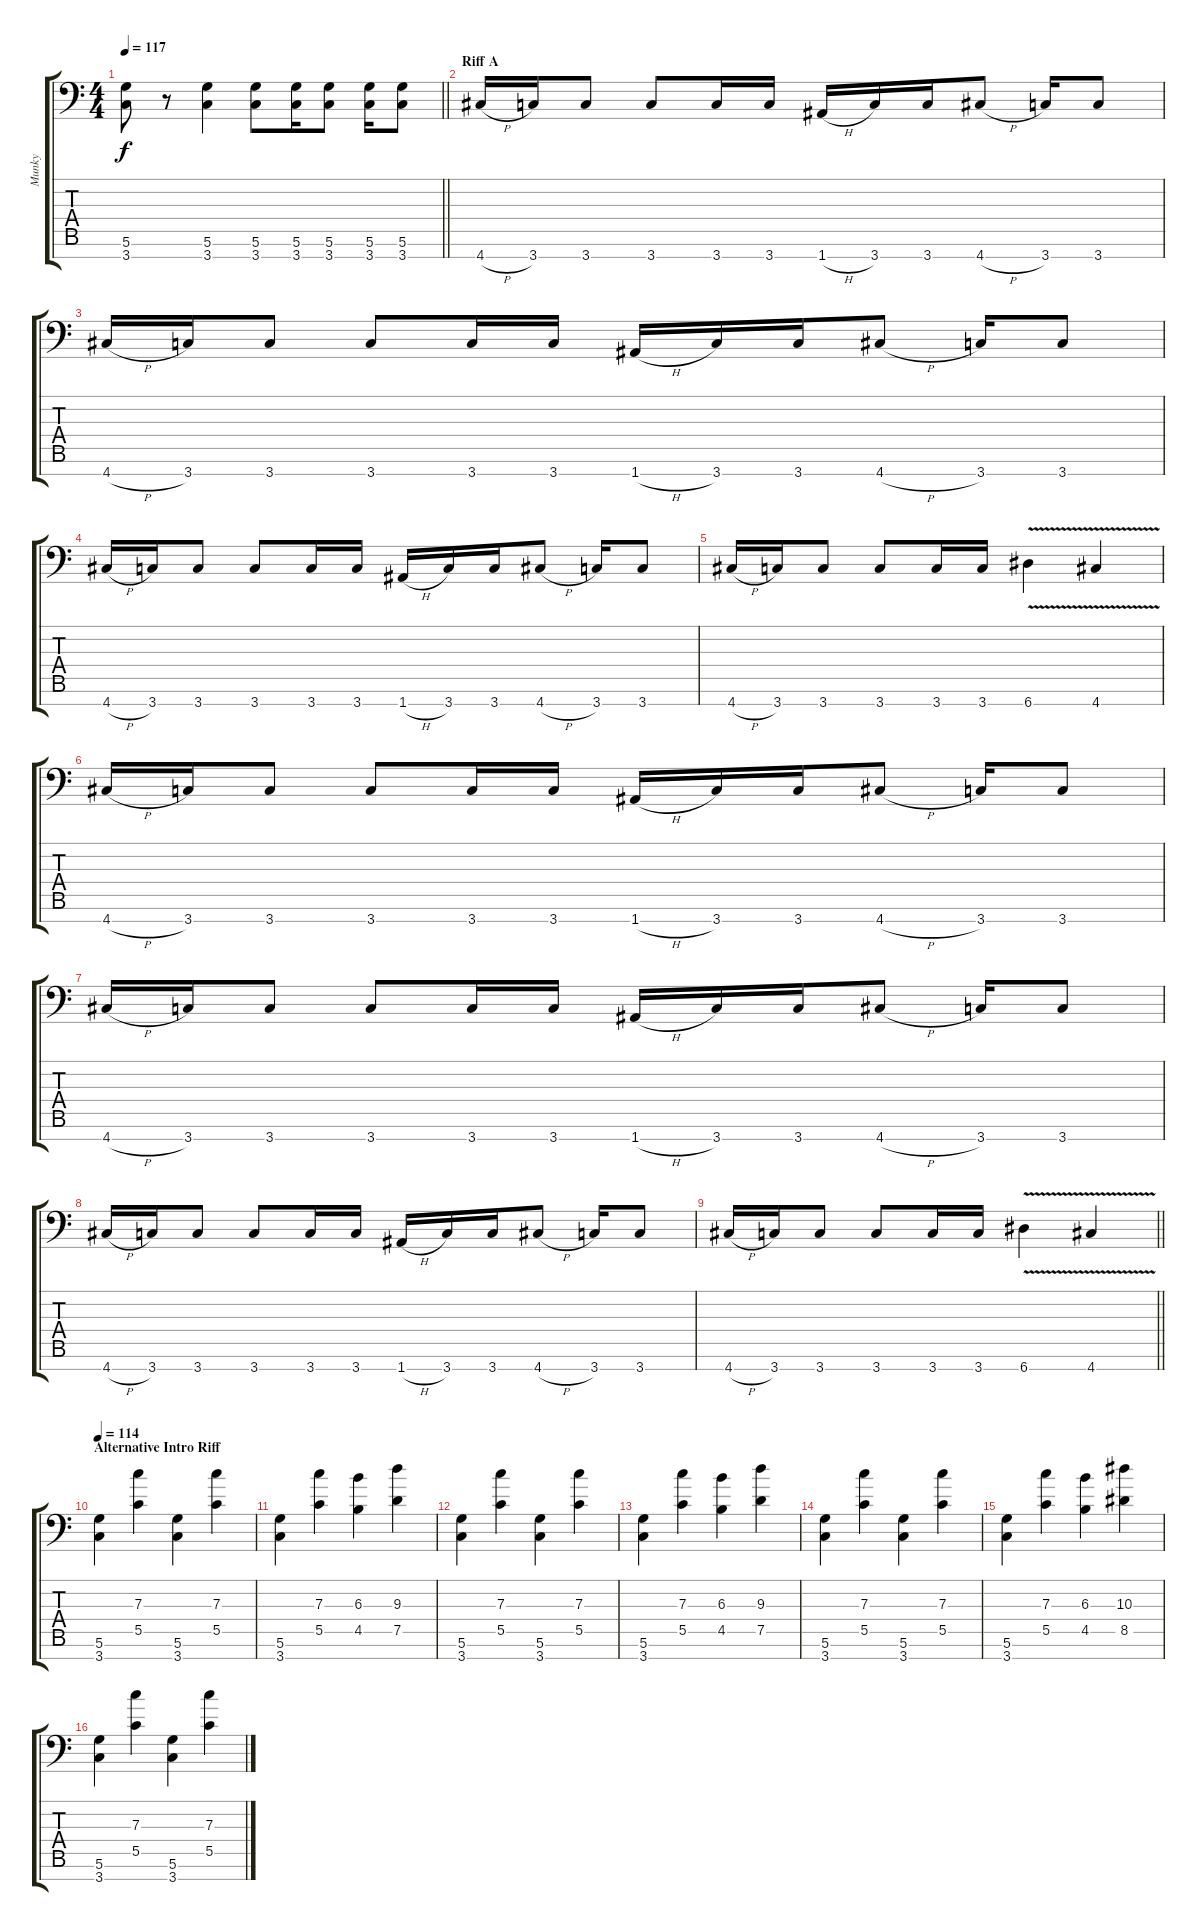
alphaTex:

\track ("Munky" "Munky") {instrument overdrivenguitar}
\staff {score tabs}
\tuning (D4 A3 F3 C3 G2 D2 A1) {hide}
\ts (4 4)
\tempo 117
\clef f4
\barLineRight lightlight
\ks c
(5.6 3.7).8{dy f} r.8 (5.6 3.7).4 (5.6 3.7).8 (5.6 3.7).16 (5.6 3.7).8 (5.6 3.7).16 (5.6 3.7).8 |
\section ("" "Riff A")
4.7{h}.16 3.7.16 3.7.8 3.7.8 3.7.16 3.7.16 1.7{h}.16 3.7.16 3.7.16 4.7{h}.8 3.7.16 3.7.8 |
4.7{h}.16 3.7.16 3.7.8 3.7.8 3.7.16 3.7.16 1.7{h}.16 3.7.16 3.7.16 4.7{h}.8 3.7.16 3.7.8 |
4.7{h}.16 3.7.16 3.7.8 3.7.8 3.7.16 3.7.16 1.7{h}.16 3.7.16 3.7.16 4.7{h}.8 3.7.16 3.7.8 |
4.7{h}.16 3.7.16 3.7.8 3.7.8 3.7.16 3.7.16 6.7{v}.4 4.7{v}.4 |
4.7{h}.16 3.7.16 3.7.8 3.7.8 3.7.16 3.7.16 1.7{h}.16 3.7.16 3.7.16 4.7{h}.8 3.7.16 3.7.8 |
4.7{h}.16 3.7.16 3.7.8 3.7.8 3.7.16 3.7.16 1.7{h}.16 3.7.16 3.7.16 4.7{h}.8 3.7.16 3.7.8 |
4.7{h}.16 3.7.16 3.7.8 3.7.8 3.7.16 3.7.16 1.7{h}.16 3.7.16 3.7.16 4.7{h}.8 3.7.16 3.7.8 |
\barLineRight lightlight
4.7{h}.16 3.7.16 3.7.8 3.7.8 3.7.16 3.7.16 6.7{v}.4 4.7{v}.4 |
\section ("" "Alternative Intro Riff")
\tempo 114
(5.6 3.7).4 (7.3 5.5).4 (5.6 3.7).4 (7.3 5.5).4 |
(5.6 3.7).4 (7.3 5.5).4 (6.3 4.5).4 (9.3 7.5).4 |
(5.6 3.7).4 (7.3 5.5).4 (5.6 3.7).4 (7.3 5.5).4 |
(5.6 3.7).4 (7.3 5.5).4 (6.3 4.5).4 (9.3 7.5).4 |
(5.6 3.7).4 (7.3 5.5).4 (5.6 3.7).4 (7.3 5.5).4 |
(5.6 3.7).4 (7.3 5.5).4 (6.3 4.5).4 (10.3 8.5).4 |
(5.6 3.7).4 (7.3 5.5).4 (5.6 3.7).4 (7.3 5.5).4
